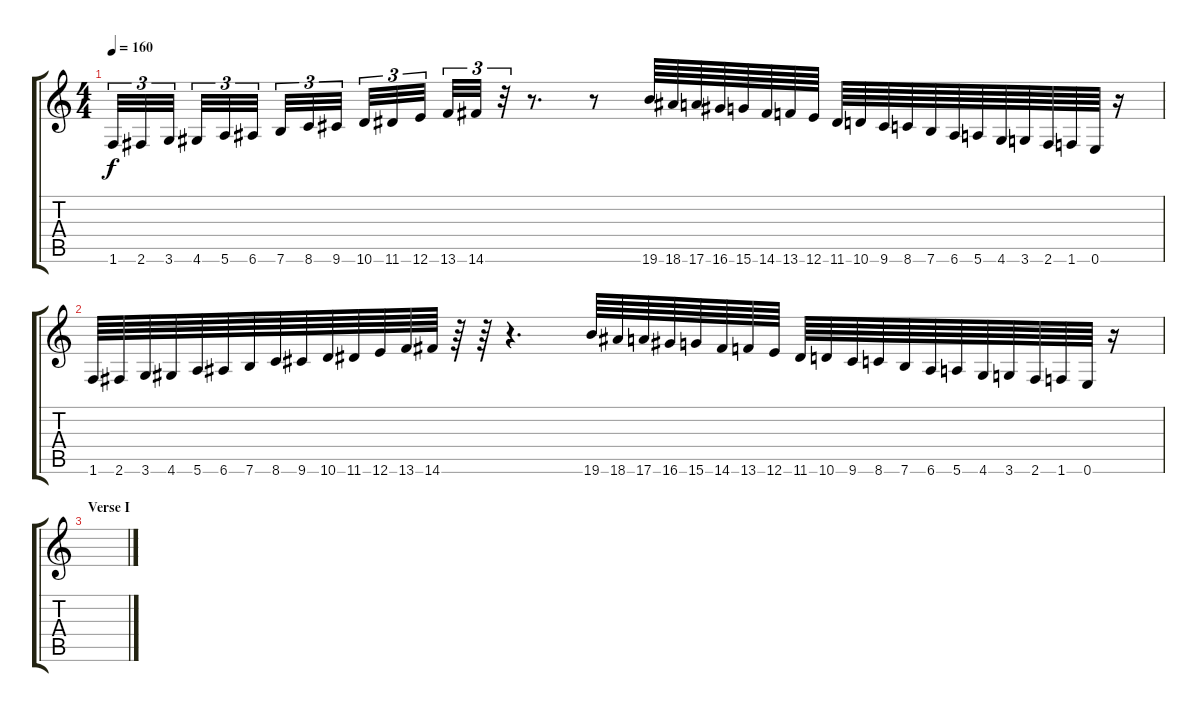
\track "" {instrument acousticguitarsteel}
\staff {score tabs}
\tuning (E4 B3 G3 D3 A2 E2) {hide}
\ts (4 4)
\tempo 160
\clef g2
\ks c
1.6.32{tu (3 2) dy f volume 16 instrument guitarharmonics} 2.6.32{tu (3 2)} 3.6.32{tu (3 2)} 4.6.32{tu (3 2)} 5.6.32{tu (3 2)} 6.6.32{tu (3 2)} 7.6.32{tu (3 2)} 8.6.32{tu (3 2)} 9.6.32{tu (3 2)} 10.6.32{tu (3 2)} 11.6.32{tu (3 2)} 12.6.32{tu (3 2)} 13.6.32{tu (3 2)} 14.6.32{tu (3 2)} r.32{tu (3 2)} r.8{d} r.8 19.6.64 18.6.64 17.6.64 16.6.64 15.6.64 14.6.64 13.6.64 12.6.64 11.6.64 10.6.64 9.6.64 8.6.64 7.6.64 6.6.64 5.6.64 4.6.64 3.6.64 2.6.64 1.6.64 0.6.64 r.16 |
1.6.64{volume 16 instrument guitarharmonics} 2.6.64 3.6.64 4.6.64 5.6.64 6.6.64 7.6.64 8.6.64 9.6.64 10.6.64 11.6.64 12.6.64 13.6.64 14.6.64 r.64 r.64 r.4{d} 19.6.64 18.6.64 17.6.64 16.6.64 15.6.64 14.6.64 13.6.64 12.6.64 11.6.64 10.6.64 9.6.64 8.6.64 7.6.64 6.6.64 5.6.64 4.6.64 3.6.64 2.6.64 1.6.64 0.6.64 r.16 |
\section ("" "Verse I")
